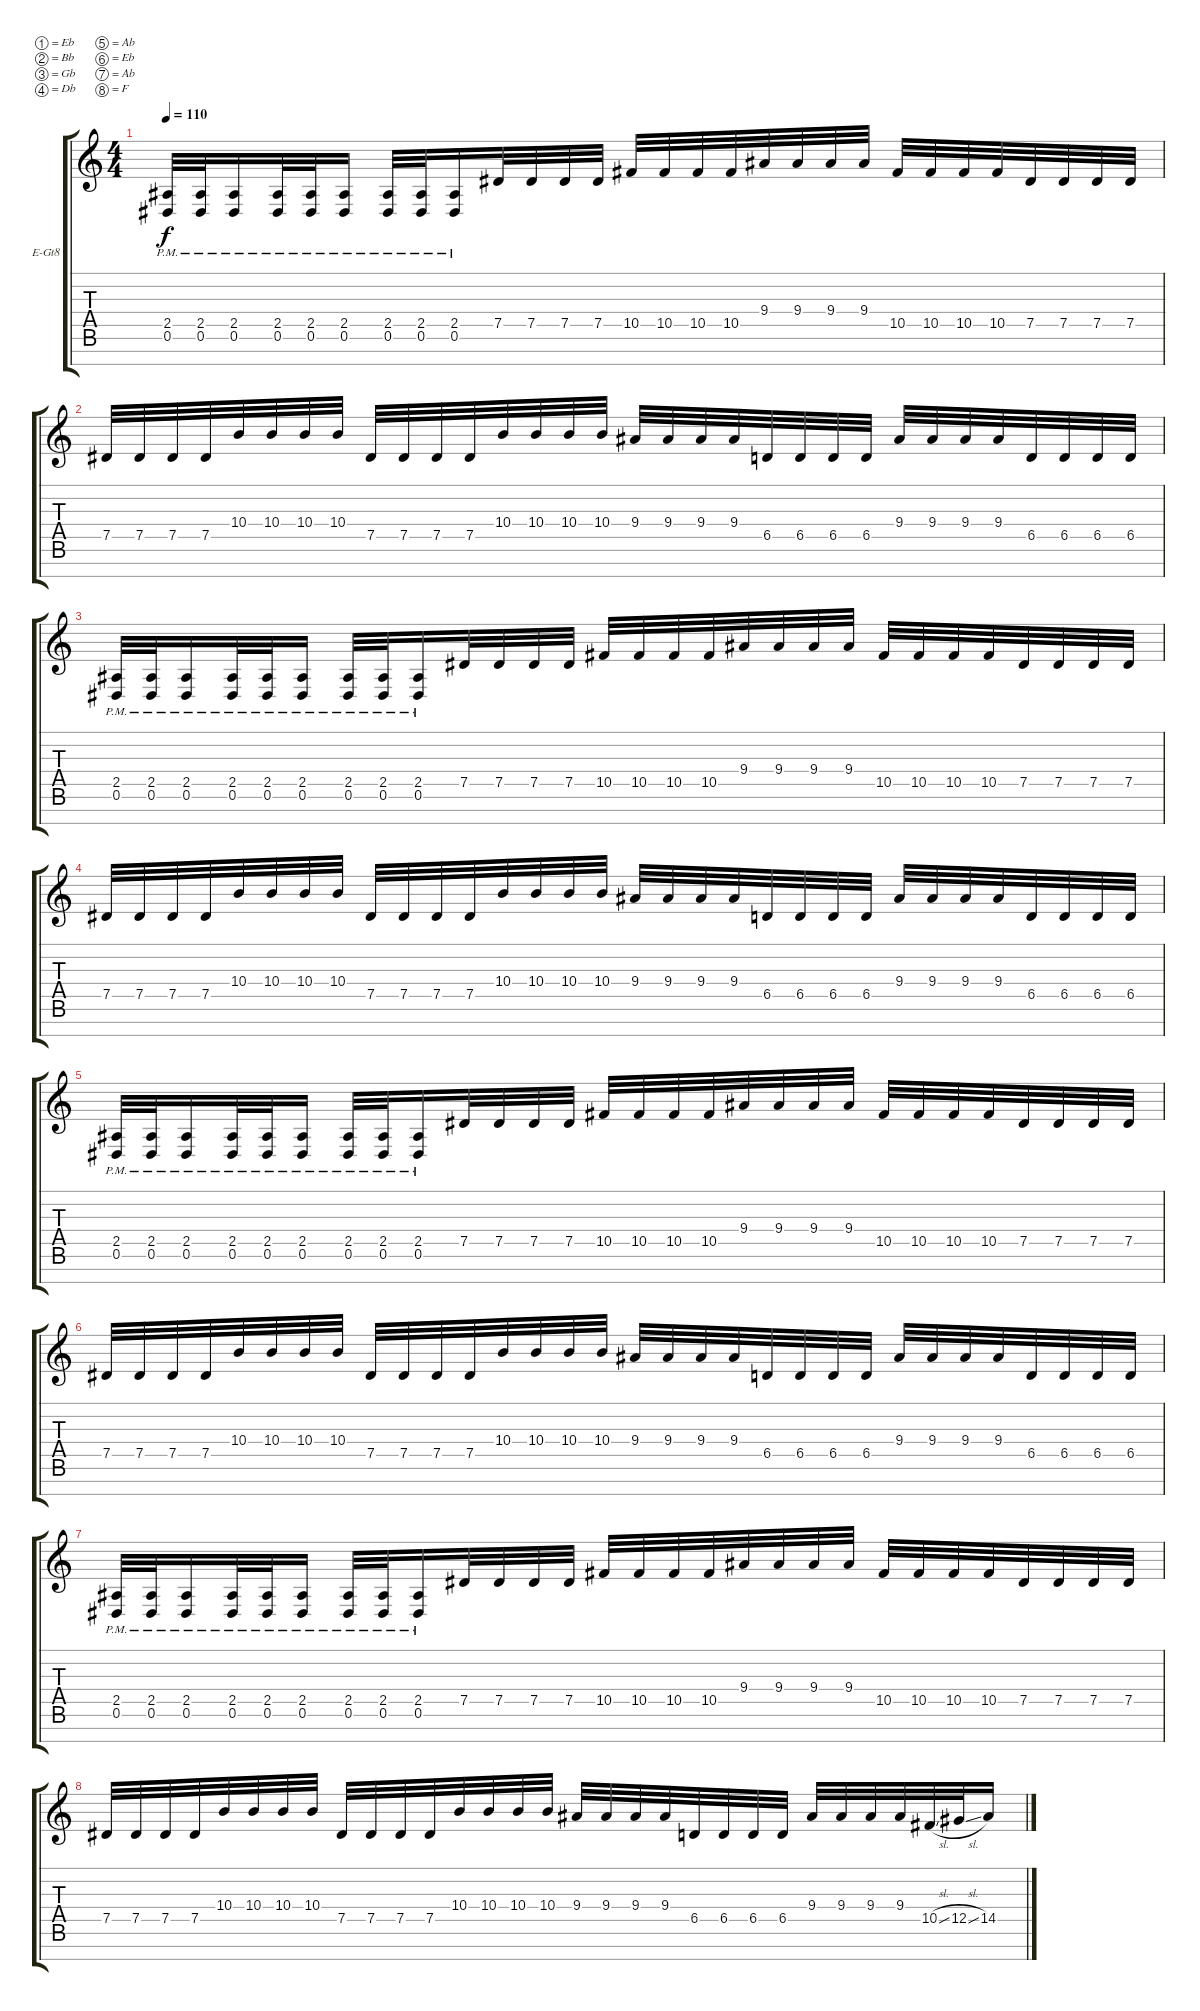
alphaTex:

\defaultSystemsLayout 4
\bracketExtendMode groupsimilarinstruments
\firstSystemTrackNameOrientation horizontal
\otherSystemsTrackNameOrientation horizontal
\track ("Electric Guitar" "E-Gt8") {instrument distortionguitar}
\staff {score tabs}
\tuning (Eb4 Bb3 Gb3 Db3 Ab2 Eb2 Ab1 F1)
\ts (4 4)
\tempo 110
\clef g2
\ks c
(0.6{pm} 2.5).32{dy f} (0.6{pm} 2.5).32 (0.6{pm} 2.5).16 (0.6{pm} 2.5).32 (0.6{pm} 2.5).32 (0.6{pm} 2.5).16 (0.6{pm} 2.5).32 (0.6{pm} 2.5).32 (0.6{pm} 2.5).16 7.5.32 7.5.32 7.5.32 7.5.32 10.5.32 10.5.32 10.5.32 10.5.32 9.4.32 9.4.32 9.4.32 9.4.32 10.5.32 10.5.32 10.5.32 10.5.32 7.5.32 7.5.32 7.5.32 7.5.32 |
7.5.32 7.5.32 7.5.32 7.5.32 10.4.32 10.4.32 10.4.32 10.4.32 7.5.32 7.5.32 7.5.32 7.5.32 10.4.32 10.4.32 10.4.32 10.4.32 9.4.32 9.4.32 9.4.32 9.4.32 6.5.32 6.5.32 6.5.32 6.5.32 9.4.32 9.4.32 9.4.32 9.4.32 6.5.32 6.5.32 6.5.32 6.5.32 |
(0.6{pm} 2.5).32 (0.6{pm} 2.5).32 (0.6{pm} 2.5).16 (0.6{pm} 2.5).32 (0.6{pm} 2.5).32 (0.6{pm} 2.5).16 (0.6{pm} 2.5).32 (0.6{pm} 2.5).32 (0.6{pm} 2.5).16 7.5.32 7.5.32 7.5.32 7.5.32 10.5.32 10.5.32 10.5.32 10.5.32 9.4.32 9.4.32 9.4.32 9.4.32 10.5.32 10.5.32 10.5.32 10.5.32 7.5.32 7.5.32 7.5.32 7.5.32 |
7.5.32 7.5.32 7.5.32 7.5.32 10.4.32 10.4.32 10.4.32 10.4.32 7.5.32 7.5.32 7.5.32 7.5.32 10.4.32 10.4.32 10.4.32 10.4.32 9.4.32 9.4.32 9.4.32 9.4.32 6.5.32 6.5.32 6.5.32 6.5.32 9.4.32 9.4.32 9.4.32 9.4.32 6.5.32 6.5.32 6.5.32 6.5.32 |
(0.6{pm} 2.5).32 (0.6{pm} 2.5).32 (0.6{pm} 2.5).16 (0.6{pm} 2.5).32 (0.6{pm} 2.5).32 (0.6{pm} 2.5).16 (0.6{pm} 2.5).32 (0.6{pm} 2.5).32 (0.6{pm} 2.5).16 7.5.32 7.5.32 7.5.32 7.5.32 10.5.32 10.5.32 10.5.32 10.5.32 9.4.32 9.4.32 9.4.32 9.4.32 10.5.32 10.5.32 10.5.32 10.5.32 7.5.32 7.5.32 7.5.32 7.5.32 |
7.5.32 7.5.32 7.5.32 7.5.32 10.4.32 10.4.32 10.4.32 10.4.32 7.5.32 7.5.32 7.5.32 7.5.32 10.4.32 10.4.32 10.4.32 10.4.32 9.4.32 9.4.32 9.4.32 9.4.32 6.5.32 6.5.32 6.5.32 6.5.32 9.4.32 9.4.32 9.4.32 9.4.32 6.5.32 6.5.32 6.5.32 6.5.32 |
(0.6{pm} 2.5).32 (0.6{pm} 2.5).32 (0.6{pm} 2.5).16 (0.6{pm} 2.5).32 (0.6{pm} 2.5).32 (0.6{pm} 2.5).16 (0.6{pm} 2.5).32 (0.6{pm} 2.5).32 (0.6{pm} 2.5).16 7.5.32 7.5.32 7.5.32 7.5.32 10.5.32 10.5.32 10.5.32 10.5.32 9.4.32 9.4.32 9.4.32 9.4.32 10.5.32 10.5.32 10.5.32 10.5.32 7.5.32 7.5.32 7.5.32 7.5.32 |
7.5.32 7.5.32 7.5.32 7.5.32 10.4.32 10.4.32 10.4.32 10.4.32 7.5.32 7.5.32 7.5.32 7.5.32 10.4.32 10.4.32 10.4.32 10.4.32 9.4.32 9.4.32 9.4.32 9.4.32 6.5.32 6.5.32 6.5.32 6.5.32 9.4.32 9.4.32 9.4.32 9.4.32 10.5{sl}.32 12.5{sl}.32 14.5{sl}.16
